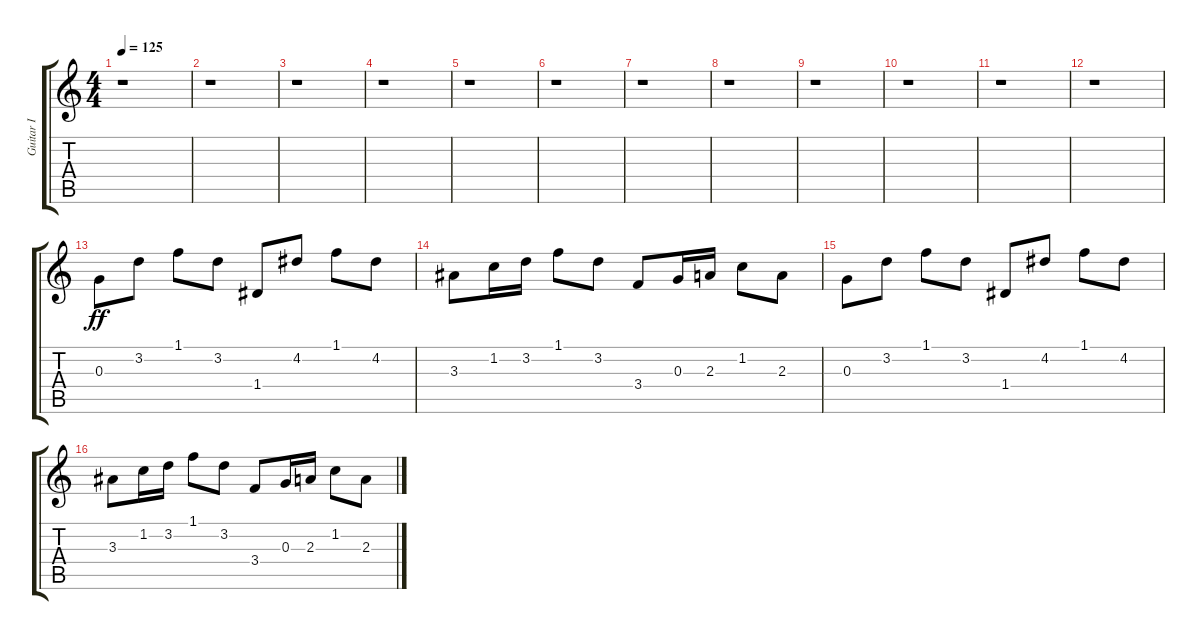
\track ("Guitar I" "Guitar I") {instrument electricguitarclean}
\staff {score tabs}
\tuning (E4 B3 G3 D3 A2 E2) {hide}
\ts (4 4)
\tempo 125
\clef g2
\ks c
r.1{dy f} |
r.1 |
r.1 |
r.1 |
r.1 |
r.1 |
r.1 |
r.1 |
r.1 |
r.1 |
r.1 |
r.1 |
0.3.8{dy ff} 3.2.8 1.1.8 3.2.8 1.4.8 4.2.8 1.1.8 4.2.8 |
3.3.8 1.2.16 3.2.16 1.1.8 3.2.8 3.4.8 0.3.16 2.3.16 1.2.8 2.3.8 |
0.3.8 3.2.8 1.1.8 3.2.8 1.4.8 4.2.8 1.1.8 4.2.8 |
3.3.8 1.2.16 3.2.16 1.1.8 3.2.8 3.4.8 0.3.16 2.3.16 1.2.8 2.3.8
